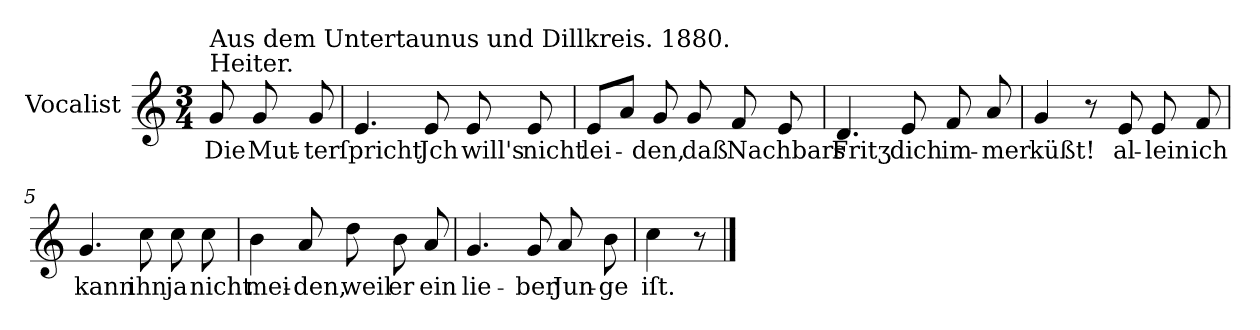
**kern	**text
*part1	*part1
*staff1	*staff1
*I"Vocalist	*
*k[]	*
*C:	*
*M3/4	*
=	=
!LO:TX:a:t=Heiter.	!
!LO:TX:a:t=Aus dem Untertaunus und Dillkreis. 1880.	!
8g	Die
8g	Mut-
8g	-ter
=1	=1
4.e	ſpricht
8e	Jch
8e	will's
8e	nicht
=2	=2
8eL	lei-
8aJ	.
8g	-den,
8g	daß
8f	Nachbars
8e	.
=3	=3
4.d	Fritʒ
8e	dich
8f	im-
8a	-mer
=4	=4
4g	küßt!
8r	.
8e	al-
8e	-lein
8f	ich
=5	=5
4.g	kann
8cc	ihn
8cc	ja
8cc	nicht
=6	=6
4b	mei-
8a	-den,
8dd	weil
8b	er
8a	ein
=7	=7
4.g	lie-
8g	-ber
8a	Jun-
8b	-ge
=8	=8
4cc	iſt.
8r	.
==	==
*-	*-
